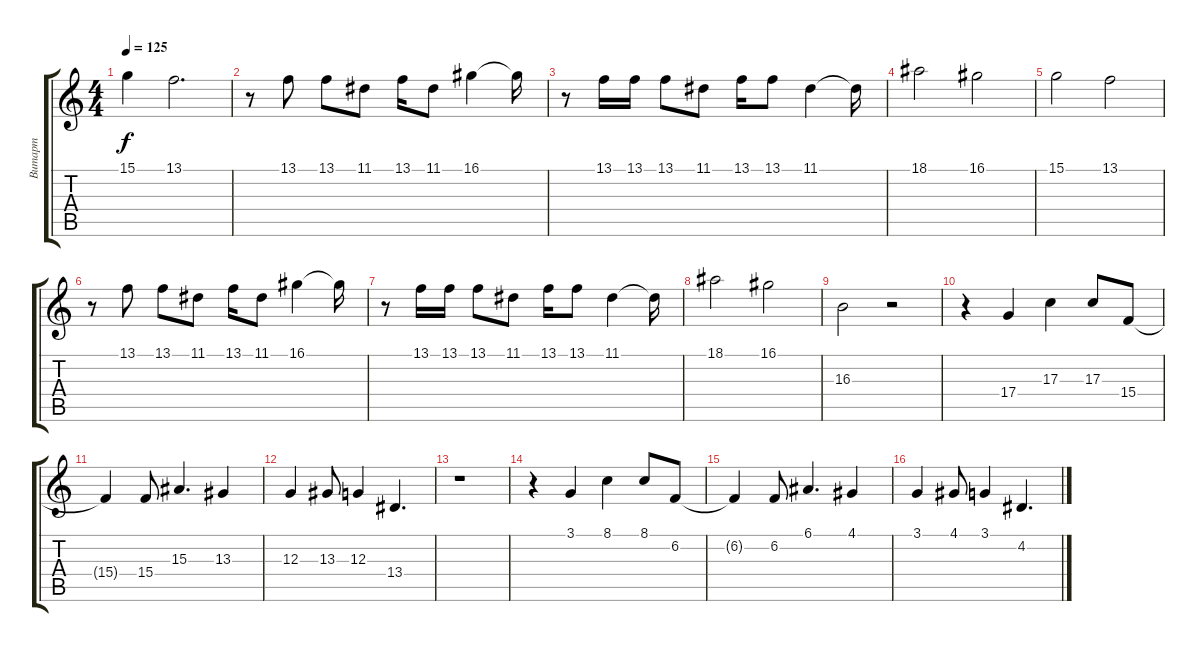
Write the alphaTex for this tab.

\track ("Витарт" "Витарт") {instrument fx5brightness}
\staff {score tabs}
\tuning (E4 B3 G3 D3 A2 E2) {hide}
\ts (4 4)
\tempo 125
\clef g2
\ks c
15.1.4{dy f} 13.1.2{d} |
r.8 13.1.8 13.1.8 11.1.8 13.1.16 11.1.8 16.1.4 16.1{t}.16 |
r.8 13.1.16 13.1.16 13.1.8 11.1.8 13.1.16 13.1.8 11.1.4 11.1{t}.16 |
18.1.2 16.1.2 |
15.1.2 13.1.2 |
r.8 13.1.8 13.1.8 11.1.8 13.1.16 11.1.8 16.1.4 16.1{t}.16 |
r.8 13.1.16 13.1.16 13.1.8 11.1.8 13.1.16 13.1.8 11.1.4 11.1{t}.16 |
18.1.2 16.1.2 |
16.3.2 r.2 |
r.4 17.4.4 17.3.4 17.3.8 15.4.8 |
15.4{t}.4 15.4.8 15.3.4{d} 13.3.4 |
12.3.4 13.3.8 12.3.4 13.4.4{d} |
r.1 |
r.4 3.1.4 8.1.4 8.1.8 6.2.8 |
6.2{t}.4 6.2.8 6.1.4{d} 4.1.4 |
3.1.4 4.1.8 3.1.4 4.2.4{d}
